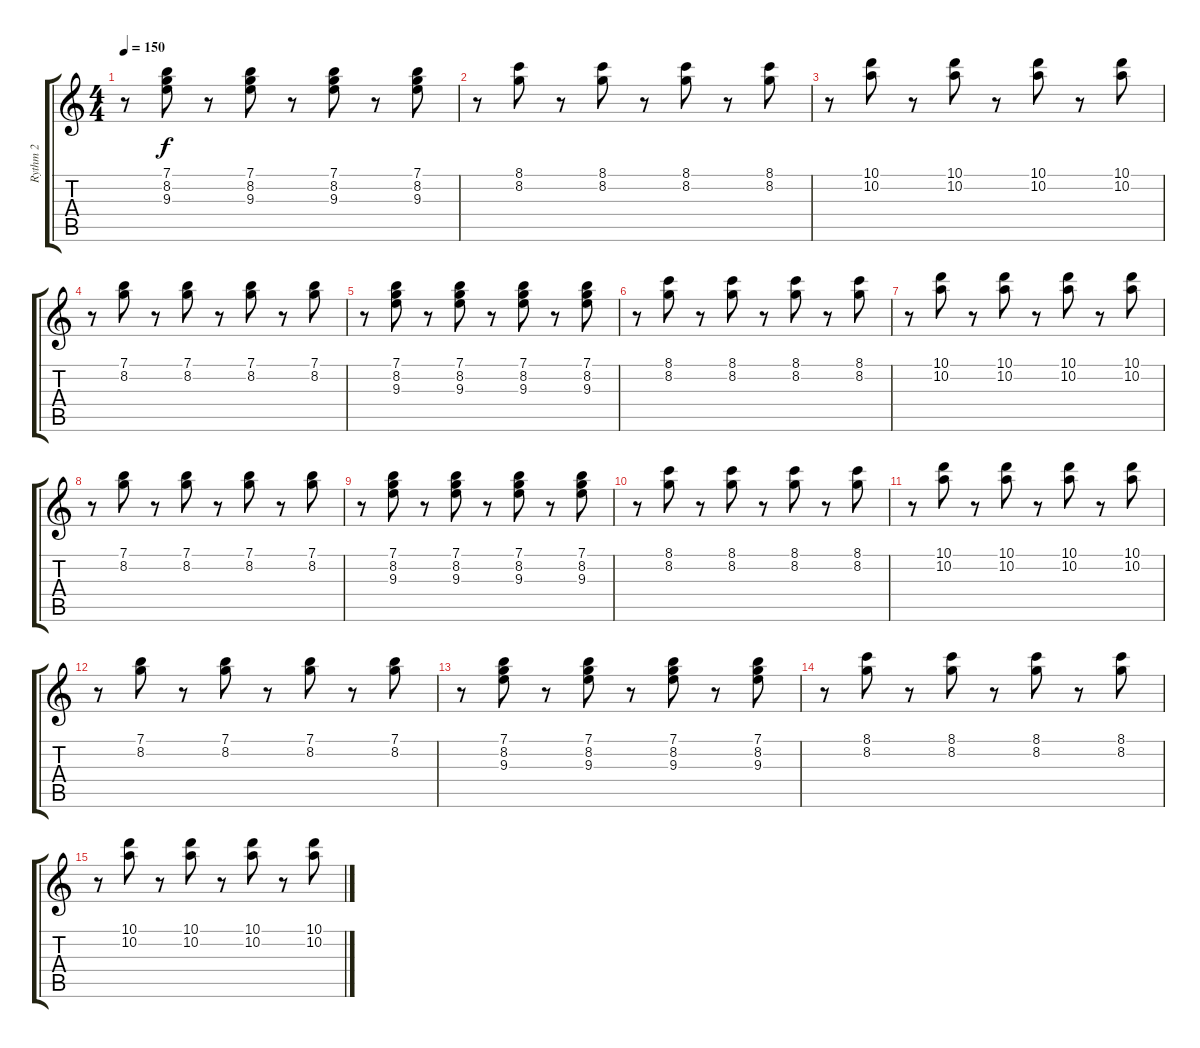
\track ("Rythm 2" "Rythm 2") {instrument electricguitarjazz}
\staff {score tabs}
\tuning (E4 B3 G3 D3 A2 E2) {hide}
\ts (4 4)
\tempo 150
\clef g2
\ks c
r.8{dy f} (7.1 8.2 9.3).8 r.8 (7.1 8.2 9.3).8 r.8 (7.1 8.2 9.3).8 r.8 (7.1 8.2 9.3).8 |
r.8 (8.1 8.2).8 r.8 (8.1 8.2).8 r.8 (8.1 8.2).8 r.8 (8.1 8.2).8 |
r.8 (10.1 10.2).8 r.8 (10.1 10.2).8 r.8 (10.1 10.2).8 r.8 (10.1 10.2).8 |
r.8 (7.1 8.2).8 r.8 (7.1 8.2).8 r.8 (7.1 8.2).8 r.8 (7.1 8.2).8 |
r.8 (7.1 8.2 9.3).8 r.8 (7.1 8.2 9.3).8 r.8 (7.1 8.2 9.3).8 r.8 (7.1 8.2 9.3).8 |
r.8 (8.1 8.2).8 r.8 (8.1 8.2).8 r.8 (8.1 8.2).8 r.8 (8.1 8.2).8 |
r.8 (10.1 10.2).8 r.8 (10.1 10.2).8 r.8 (10.1 10.2).8 r.8 (10.1 10.2).8 |
r.8 (7.1 8.2).8 r.8 (7.1 8.2).8 r.8 (7.1 8.2).8 r.8 (7.1 8.2).8 |
r.8 (7.1 8.2 9.3).8 r.8 (7.1 8.2 9.3).8 r.8 (7.1 8.2 9.3).8 r.8 (7.1 8.2 9.3).8 |
r.8 (8.1 8.2).8 r.8 (8.1 8.2).8 r.8 (8.1 8.2).8 r.8 (8.1 8.2).8 |
r.8 (10.1 10.2).8 r.8 (10.1 10.2).8 r.8 (10.1 10.2).8 r.8 (10.1 10.2).8 |
r.8 (7.1 8.2).8 r.8 (7.1 8.2).8 r.8 (7.1 8.2).8 r.8 (7.1 8.2).8 |
r.8 (7.1 8.2 9.3).8 r.8 (7.1 8.2 9.3).8 r.8 (7.1 8.2 9.3).8 r.8 (7.1 8.2 9.3).8 |
r.8 (8.1 8.2).8 r.8 (8.1 8.2).8 r.8 (8.1 8.2).8 r.8 (8.1 8.2).8 |
r.8 (10.1 10.2).8 r.8 (10.1 10.2).8 r.8 (10.1 10.2).8 r.8 (10.1 10.2).8
